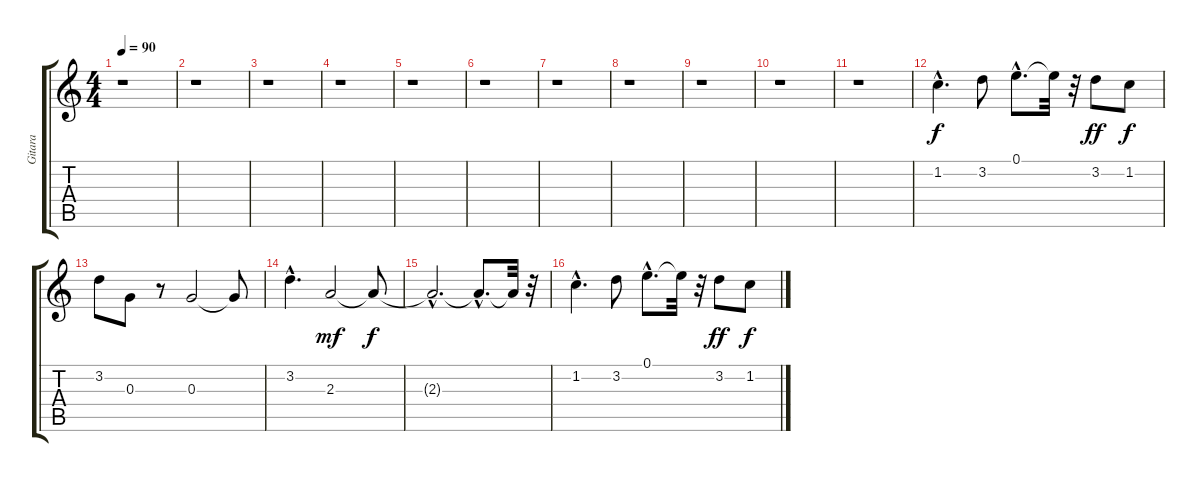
\track ("Gitara" "Gitara") {instrument overdrivenguitar}
\staff {score tabs}
\tuning (E4 B3 G3 D3 A2 E2) {hide}
\ts (4 4)
\tempo 90
\clef g2
\ks c
r.1{dy f} |
r.1 |
r.1 |
r.1 |
r.1 |
r.1 |
r.1 |
r.1 |
r.1 |
r.1 |
r.1 |
1.2{hac}.4{d} 3.2.8 0.1{hac}.8{d} 0.1{t}.32 r.32 3.2.8{dy ff} 1.2.8{dy f} |
3.2.8 0.3.8 r.8 0.3.2 0.3{t}.8 |
3.2{hac}.4{d} 2.3.2{dy mf} 2.3{t}.8{dy f} |
2.3{hac t}.2{d} 2.3{hac t}.8{d} 2.3{t}.32 r.32 |
1.2{hac}.4{d} 3.2.8 0.1{hac}.8{d} 0.1{t}.32 r.32 3.2.8{dy ff} 1.2.8{dy f}
